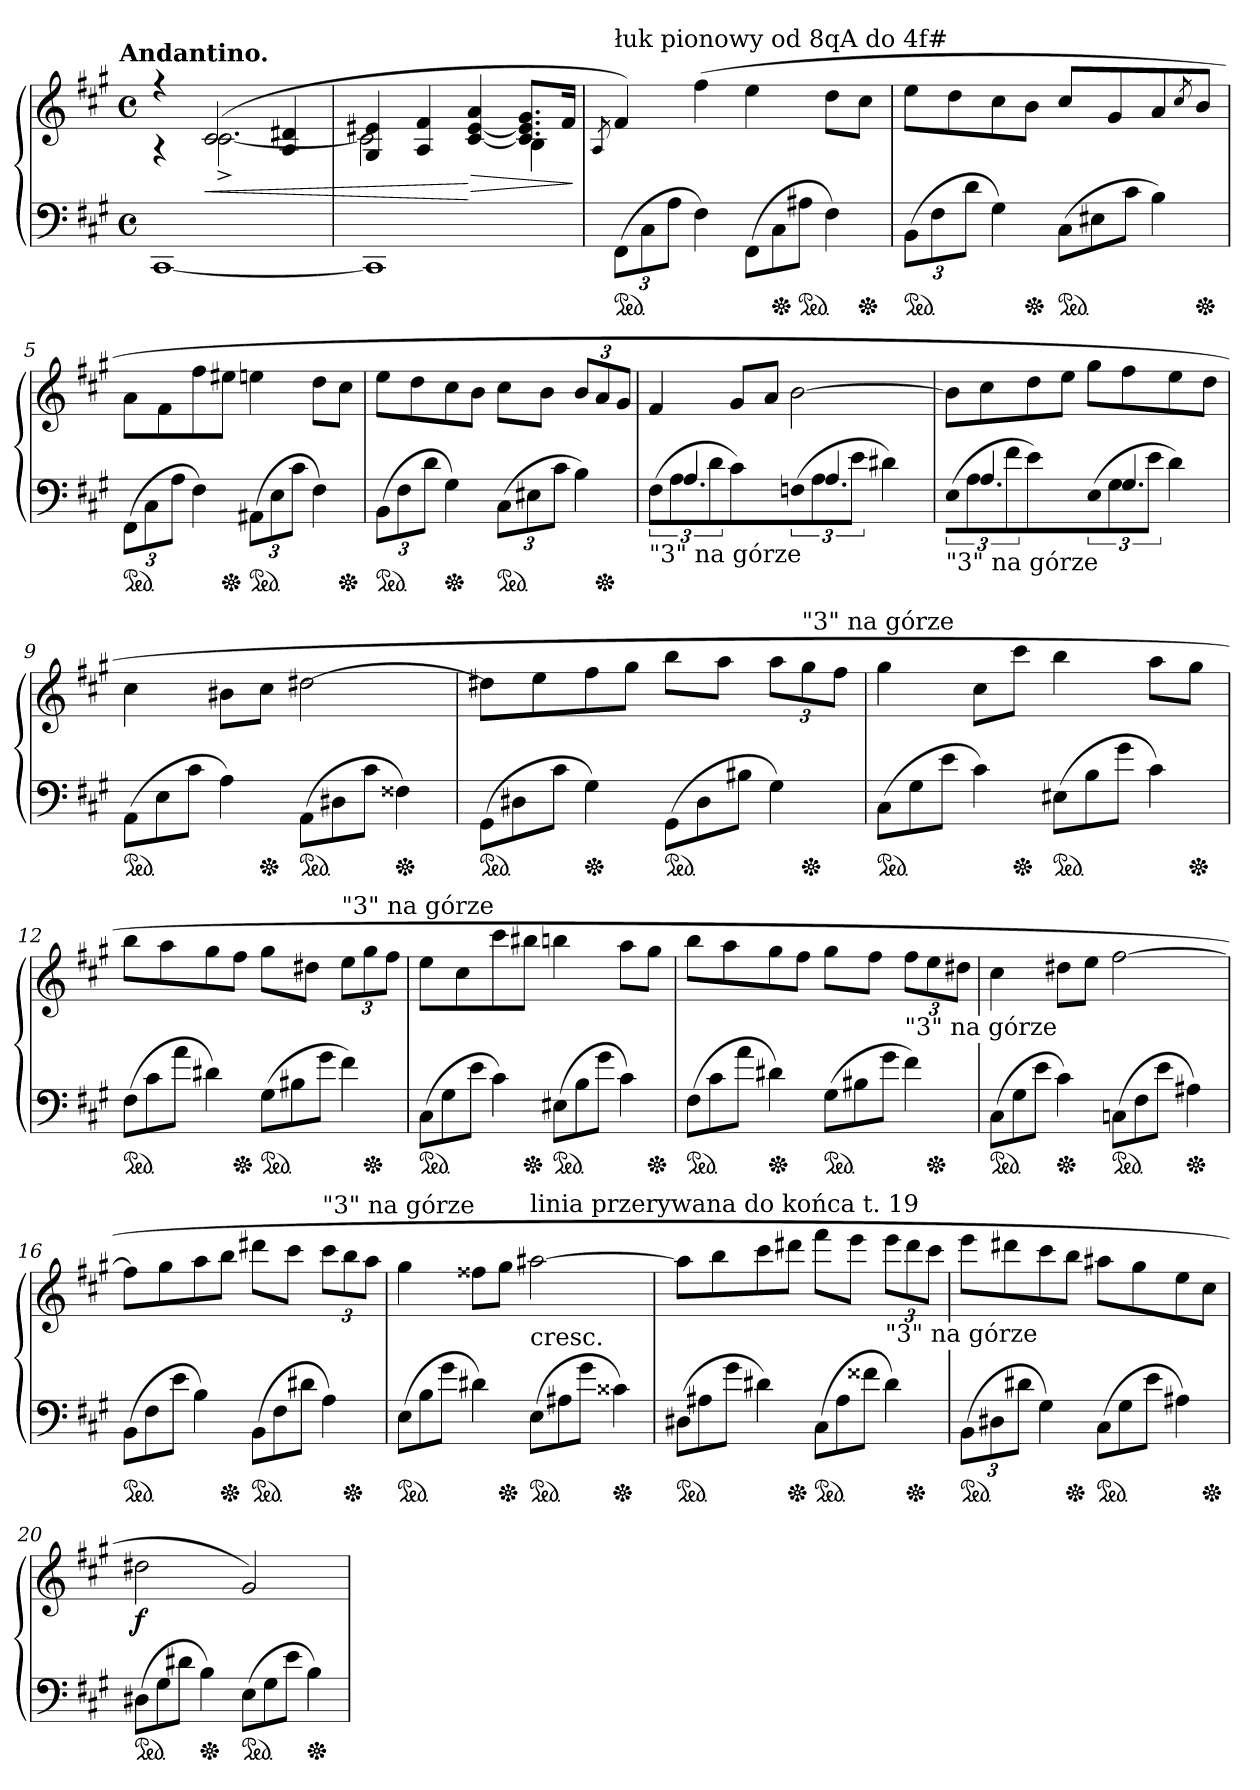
**kern	**kern	**dynam
*part1	*part1	*part1
*staff2	*staff1	*staff1/2
*clefF4	*clefG2	*
*k[f#c#g#]	*k[f#c#g#]	*
!!LO:TX:omd:t=Andantino.
*M4/4	*M4/4	*
*met(c)	*met(c)	*
=1	=1	=1
*	*^	*
[1CC#	4r	4r	.
.	(2c#	[2.c#^>	<
.	4A/ 4d#X/	.	.
=2	=2	=2	=2
1CC#\]	4G#/ 4e#X/	2c#]	.
.	4A/ 4f#/	.	.
.	[4c# [4e# 4a	4rFyy	[ >
.	8.c#] 8.e#] 8.g#L	4B	.
.	16f#Jk	.	.
*	*v	*v	*
.	.	]
=3	=3	=3
.	8qA/	.
!	!LO:TX:a:t=łuk pionowy od 8qA do 4f#	!
!LO:TX:b:t="3" na górze	!	!
*ped	*	*
(>12FF#\L	4f#)	.
12C#	.	.
12AJ	.	.
4F#)	(>4ff#	.
*Xtuplet	*	*
(>12FF#\L	4ee	.
*Xped	*	*
12C#	.	.
*ped	*	*
12A#XJ	.	.
4F#)	8ddL	.
*Xped	*	*
.	8cc#J	.
=4	=4	=4
*tuplet	*	*
!LO:TX:b:t="3" na górze	!	!
*ped	*	*
(>12BBL	8eeL	.
12F#	.	.
.	8dd	.
12dJ	.	.
4G#)	8cc#	.
*Xped	*	*
.	8bJ	.
*Xtuplet	*	*
*ped	*	*
(>12C#L	8cc#/L	.
12E#X	.	.
.	8g#/	.
12c#J	.	.
4B)	8a/	.
.	8qcc#/	.
*Xped	*	*
.	8b/J	.
=5	=5	=5
*tuplet	*	*
!LO:TX:b:t="3" na górze	!	!
*ped	*	*
(>12FF#\L	8aL	.
12C#	.	.
.	8f#	.
12AJ	.	.
4F#)	8ff#	.
*Xped	*	*
.	8ee#XJ	.
!LO:TX:b:t="3" na górze	!	!
*ped	*	*
(>12AA#XL	4een	.
12E	.	.
12c#J	.	.
4F#)	8ddL	.
*Xped	*	*
.	8cc#J	.
=6	=6	=6
!LO:TX:b:t="3" na górze	!	!
*ped	*	*
(>12BBL	8eeL	.
12F#	.	.
.	8dd	.
12dJ	.	.
*Xped	*	*
4G#)	8cc#	.
.	8bJ	.
!LO:TX:b:t="3" na górze	!	!
*ped	*	*
(>12C#L	8cc#L	.
12E#X	.	.
.	8bJ	.
12c#J	.	.
4B)	12b/L	.
*Xped	*	*
.	12a/	.
.	12g#/J	.
=7	=7	=7
!LO:N:vis=2	!	!
*^	*	*
*	*Xtuplet	*	*
!LO:TX:b:t="3" na górze	!	!	!
(>12F#\	12ryy	4f#	.
12A	6.A/	.	.
12dJ	.	.	.
4c#\)	.	8g#L	.
.	6ryy	.	.
.	.	8aJ	.
*tuplet	*	*	*
!LO:N:vis=2	!	!	!
*	*Xtuplet	*	*
(12Fn\	12ryy	[2b	.
12A	6.A/	.	.
12eJ	.	.	.
4d#X\)	.	.	.
.	6ryy	.	.
=8	=8	=8	=8
*tuplet	*	*	*
!LO:N:vis=2	!	!	!
*	*Xtuplet	*	*
!LO:TX:b:t="3" na górze	!	!	!
(>12E\	12ryy	8bL]	.
12A	6.A/	.	.
.	.	8cc#	.
12f#J	.	.	.
4e\)	.	8dd	.
.	6ryy	.	.
.	.	8eeJ	.
*tuplet	*	*	*
!LO:N:vis=2	!	!	!
*	*Xtuplet	*	*
(>12E\	12ryy	8gg#L	.
12G#	6.G#/	.	.
.	.	8ff#	.
12eJ	.	.	.
4d\)	.	8ee	.
.	6ryy	.	.
.	.	8ddJ	.
*v	*v	*	*
=9	=9	=9
*ped	*	*
(>12AAL	4cc#	.
12E	.	.
12c#J	.	.
4A)	8b#XL	.
*Xped	*	*
.	8cc#J	.
*ped	*	*
(>12AAL	[2dd#X	.
12D#X	.	.
12c#J	.	.
*Xped	*	*
4F##X)	.	.
=10	=10	=10
*ped	*	*
(>12GG#L	8dd#XL]	.
12D#X	.	.
.	8ee	.
12c#J	.	.
*Xped	*	*
4G#)	8ff#	.
.	8gg#J	.
*ped	*	*
(>12GG#L	8bbL	.
12D#	.	.
.	8aaJ	.
12B#XJ	.	.
4G#)	12aaL	.
!	!LO:TX:a:t="3" na górze	!
*Xped	*	*
.	12gg#	.
.	12ff#J	.
=11	=11	=11
*ped	*	*
(12C#L	4gg#	.
12G#	.	.
12eJ	.	.
4c#)	8cc#L	.
*Xped	*	*
.	8ccc#J	.
*ped	*	*
(>12E#XL	4bb	.
12B	.	.
12g#J	.	.
4c#)	8aaL	.
*Xped	*	*
.	8gg#J	.
=12	=12	=12
*ped	*	*
(>12F#L	8bbL	.
12c#	.	.
.	8aa	.
12aJ	.	.
4d#X)	8gg#	.
*Xped	*	*
.	8ff#J	.
*ped	*	*
(>12G#L	8gg#L	.
12B#X	.	.
.	8dd#XJ	.
12g#J	.	.
!	!LO:TX:a:t="3" na górze	!
4f#)	12eeL	.
*Xped	*	*
.	12gg#	.
.	12ff#J	.
=13	=13	=13
*ped	*	*
(>12C#L	8eeL	.
12G#	.	.
.	8cc#	.
12eJ	.	.
4c#)	8ccc#	.
*Xped	*	*
.	8bb#XJ	.
*ped	*	*
(12E#XL	4bbn	.
12B	.	.
12g#J	.	.
4c#)	8aaL	.
*Xped	*	*
.	8gg#J	.
=14	=14	=14
*ped	*	*
(>12F#L	8bbL	.
12c#	.	.
.	8aa	.
12aJ	.	.
*Xped	*	*
4d#X)	8gg#	.
.	8ff#J	.
*ped	*	*
(>12G#L	8gg#L	.
12B#X	.	.
.	8ff#J	.
12g#J	.	.
!	!LO:TX:b:t="3" na górze	!
4f#)	12ff#L	.
*Xped	*	*
.	12ee	.
.	12dd#XJ	.
=15	=15	=15
*ped	*	*
(>12C#L	4cc#	.
12G#	.	.
12eJ	.	.
*Xped	*	*
4c#)	8dd#XL	.
.	8eeJ	.
*ped	*	*
(>12CnL	[2ff#	.
12F#	.	.
12eJ	.	.
*Xped	*	*
4A#X)	.	.
=16	=16	=16
*ped	*	*
(>12BBL	8ff#L]	.
12F#	.	.
.	8gg#	.
12eJ	.	.
4B)	8aa	.
*Xped	*	*
.	8bbJ	.
*ped	*	*
(>12BBL	8ddd#XL	.
12F#	.	.
.	8ccc#J	.
12d#XJ	.	.
!	!LO:TX:a:t="3" na górze	!
4A)	12ccc#L	.
*Xped	*	*
.	12bb	.
.	12aaJ	.
=17	=17	=17
*ped	*	*
(>12EL	4gg#	.
12B	.	.
12g#J	.	.
4d#X)	8ff##XL	.
*Xped	*	*
.	8gg#J	.
!	!LO:TX:c:t=cresc.	!
!	!LO:TX:a:t=linia przerywana do końca t. 19	!
*ped	*	*
(>12EL	[2aa#X	.
12A#X	.	.
12g#J	.	.
*Xped	*	*
4c##X)	.	.
=18	=18	=18
*ped	*	*
(>12D#XL	8aa#L]	.
12A#X	.	.
.	8bb	.
12g#J	.	.
4d#X)	8ccc#	.
*Xped	*	*
.	8ddd#XJ	.
*ped	*	*
(>12C#L	8fff#L	.
12A#	.	.
.	8eeeJ	.
12f##XJ	.	.
!	!LO:TX:b:t="3" na górze	!
4d#)	12eeeL	.
*Xped	*	*
.	12ddd#	.
.	12ccc#J	.
=19	=19	=19
*tuplet	*	*
!LO:TX:b:t="3" na górze	!	!
*ped	*	*
(>12BBL	8eeeL	.
12D#X	.	.
.	8ddd#X	.
12d#XJ	.	.
4G#)	8ccc#	.
*Xped	*	*
.	8bbJ	.
*Xtuplet	*	*
*ped	*	*
(>12C#L	8aa#XL	.
12G#	.	.
.	8gg#	.
12eJ	.	.
4A#X)	8ee	.
*Xped	*	*
.	8cc#J	.
=20	=20	=20
*ped	*	*
(>12D#XL	2dd#X	f
12G#	.	.
12d#XJ	.	.
*Xped	*	*
4B)	.	.
*ped	*	*
(12EL	2g#)	.
12G#	.	.
12eJ	.	.
*Xped	*	*
4B)	.	.
=	=	=
*-	*-	*-
